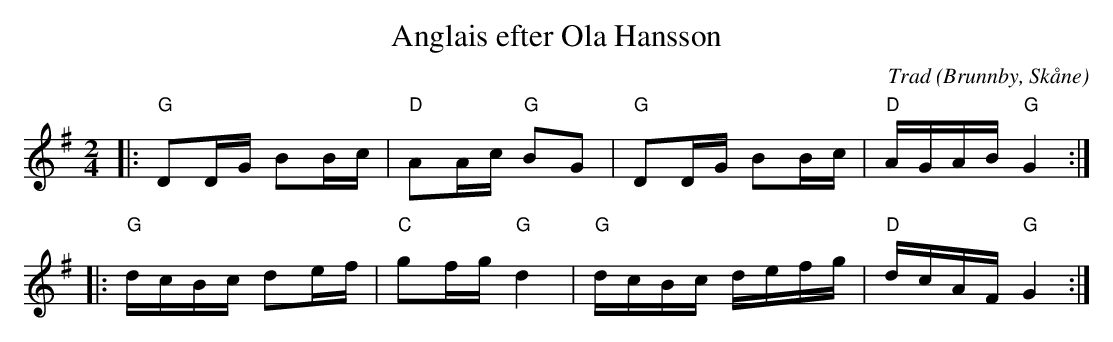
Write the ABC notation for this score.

X:1
T:Anglais efter Ola Hansson
C:Trad
O:Brunnby, Skåne
M:2/4
L:1/16
K:G
|: "G"D2DG B2Bc | "D"A2Ac  "G"B2G2 | "G"D2DG B2Bc | "D"AGAB "G"G4 :|
|: "G"dcBc d2ef | "C"g2fg "G"d4 | "G"dcBc defg | "D"dcAF "G"G4 :|
